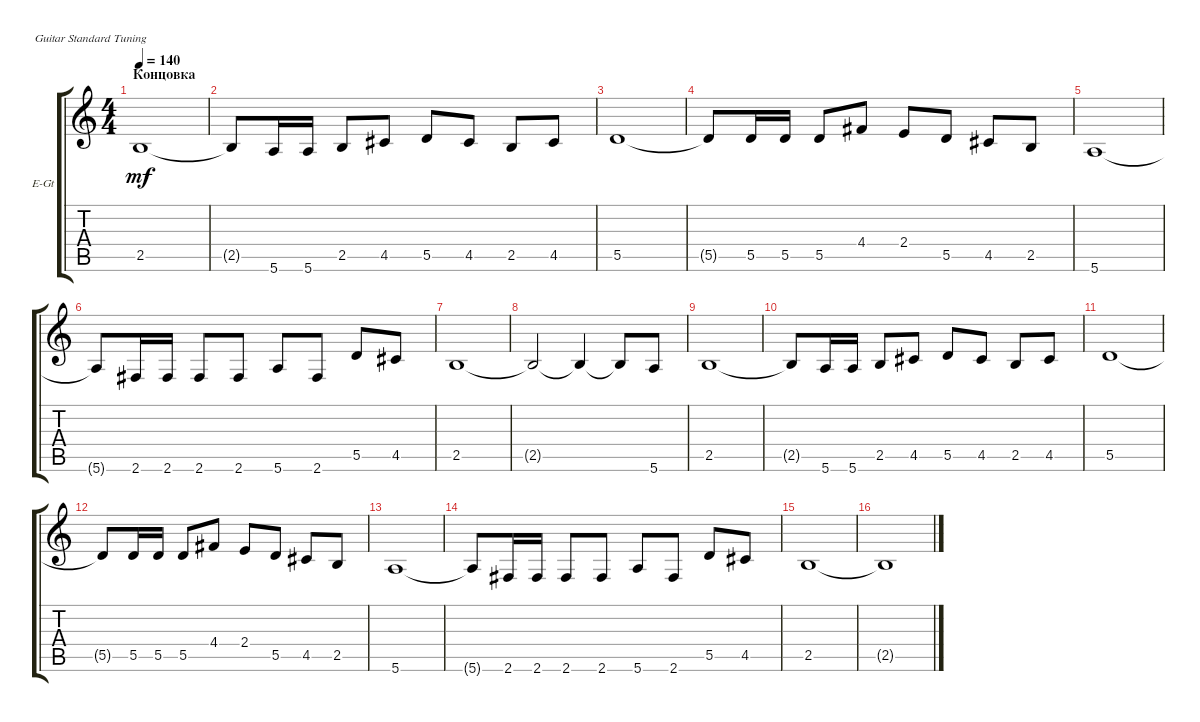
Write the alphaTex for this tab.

\defaultSystemsLayout 4
\bracketExtendMode groupsimilarinstruments
\firstSystemTrackNameOrientation horizontal
\otherSystemsTrackNameOrientation horizontal
\track ("Electric Guitar" "E-Gt") {instrument overdrivenguitar}
\staff {score tabs}
\tuning (E4 B3 G3 D3 A2 E2)
\ts (4 4)
\section ("" "Концовка")
\tempo 140
\clef g2
\ks c
2.5.1{dy mf} |
2.5{t}.8 5.6.16 5.6.16 2.5.8 4.5.8 5.5.8 4.5.8 2.5.8 4.5.8 |
5.5.1 |
5.5{t}.8 5.5.16 5.5.16 5.5.8 4.4.8 2.4.8 5.5.8 4.5.8 2.5.8 |
5.6.1 |
5.6{t}.8 2.6.16 2.6.16 2.6.8 2.6.8 5.6.8 2.6.8 5.5.8 4.5.8 |
2.5.1 |
2.5{t}.2 2.5{t}.4 2.5{t}.8 5.6.8 |
2.5.1 |
2.5{t}.8 5.6.16 5.6.16 2.5.8 4.5.8 5.5.8 4.5.8 2.5.8 4.5.8 |
5.5.1 |
5.5{t}.8 5.5.16 5.5.16 5.5.8 4.4.8 2.4.8 5.5.8 4.5.8 2.5.8 |
5.6.1 |
5.6{t}.8 2.6.16 2.6.16 2.6.8 2.6.8 5.6.8 2.6.8 5.5.8 4.5.8 |
2.5.1 |
2.5{t}.1
